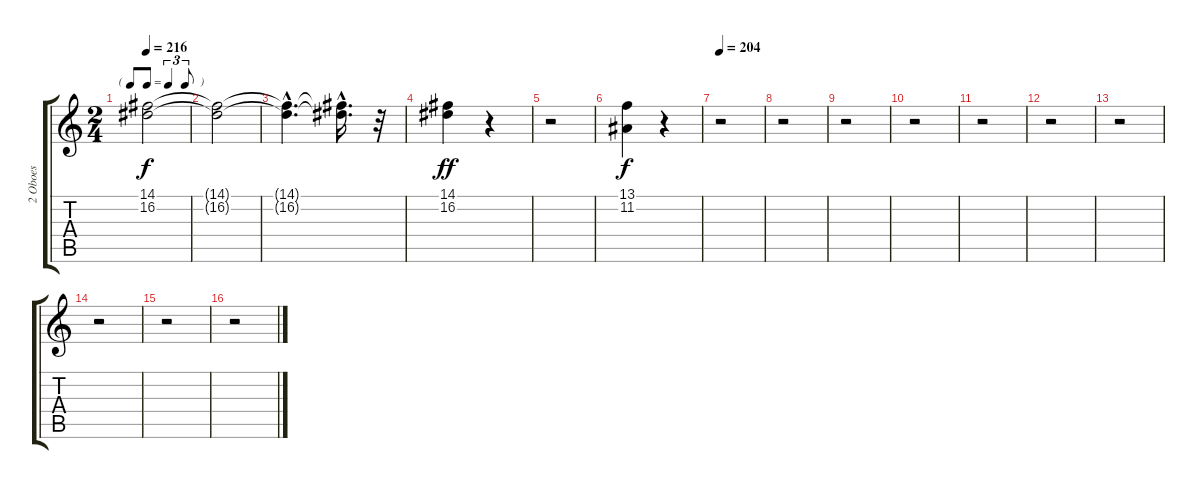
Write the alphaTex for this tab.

\track ("2 Oboes" "2 Oboes") {instrument oboe}
\staff {score tabs}
\tuning (E4 B3 G3 D3 A2 E2) {hide}
\ts (2 4)
\tf triplet8th
\tempo 216
\clef g2
\ks c
(14.1{t} 16.2{t}).2{dy f} |
(14.1{t} 16.2{t}).2 |
(14.1{hac t} 16.2{hac t}).4{d} (14.1{hac t} 16.2{hac t}).16{d} r.32 |
(14.1 16.2).4{dy ff} r.4 |
r.2 |
(13.1 11.2).4{dy f} r.4 |
\tempo 204
r.2 |
r.2 |
r.2 |
r.2 |
r.2 |
r.2 |
r.2 |
r.2 |
r.2 |
r.2
